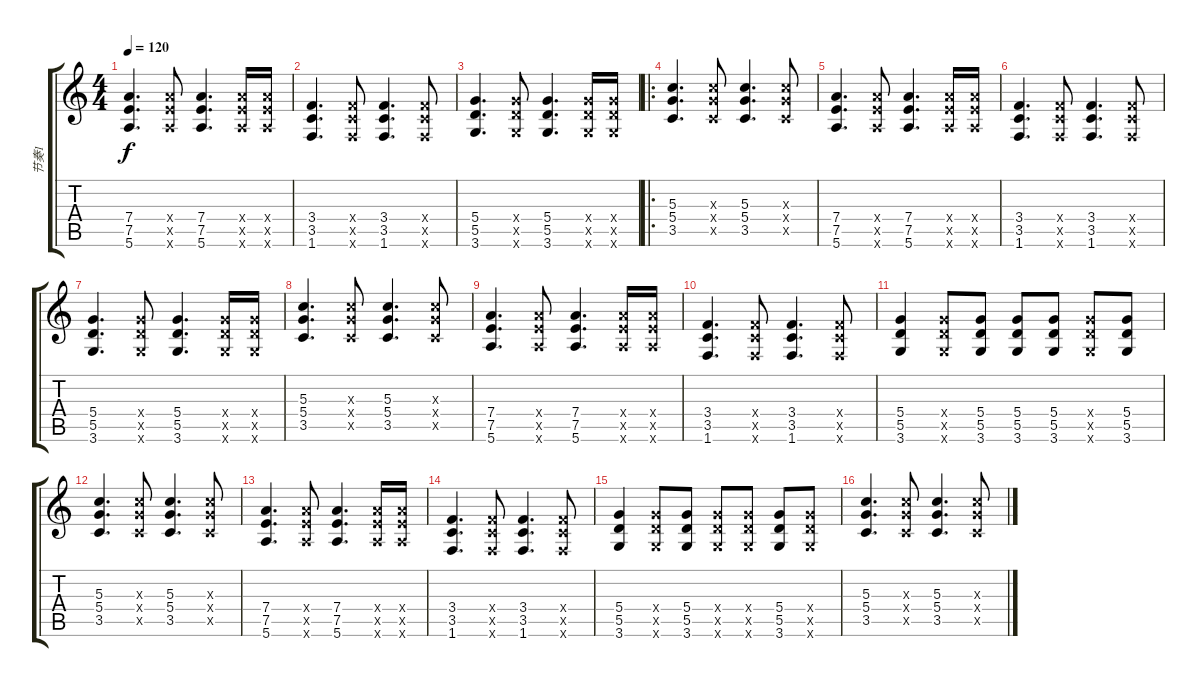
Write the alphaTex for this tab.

\track ("节奏1" "节奏1") {instrument distortionguitar}
\staff {score tabs}
\tuning (E4 B3 G3 D3 A2 E2) {hide}
\ts (4 4)
\tempo 120
\clef g2
\ks c
(7.4 7.5 5.6).4{d dy f} (7.4{x} 7.5{x} 5.6{x}).8 (7.4 7.5 5.6).4{d} (7.4{x} 7.5{x} 5.6{x}).16 (7.4{x} 7.5{x} 5.6{x}).16 |
(3.4 3.5 1.6).4{d} (3.4{x} 3.5{x} 1.6{x}).8 (3.4 3.5 1.6).4{d} (3.4{x} 3.5{x} 1.6{x}).8 |
(5.4 5.5 3.6).4{d} (5.4{x} 5.5{x} 3.6{x}).8 (5.4 5.5 3.6).4{d} (5.4{x} 5.5{x} 3.6{x}).16 (5.4{x} 5.5{x} 3.6{x}).16 |
\ro
(5.3 5.4 3.5).4{d} (5.3{x} 5.4{x} 3.5{x}).8 (5.3 5.4 3.5).4{d} (5.3{x} 5.4{x} 3.5{x}).8 |
(7.4 7.5 5.6).4{d} (7.4{x} 7.5{x} 5.6{x}).8 (7.4 7.5 5.6).4{d} (7.4{x} 7.5{x} 5.6{x}).16 (7.4{x} 7.5{x} 5.6{x}).16 |
(3.4 3.5 1.6).4{d} (3.4{x} 3.5{x} 1.6{x}).8 (3.4 3.5 1.6).4{d} (3.4{x} 3.5{x} 1.6{x}).8 |
(5.4 5.5 3.6).4{d} (5.4{x} 5.5{x} 3.6{x}).8 (5.4 5.5 3.6).4{d} (5.4{x} 5.5{x} 3.6{x}).16 (5.4{x} 5.5{x} 3.6{x}).16 |
(5.3 5.4 3.5).4{d} (5.3{x} 5.4{x} 3.5{x}).8 (5.3 5.4 3.5).4{d} (5.3{x} 5.4{x} 3.5{x}).8 |
(7.4 7.5 5.6).4{d} (7.4{x} 7.5{x} 5.6{x}).8 (7.4 7.5 5.6).4{d} (7.4{x} 7.5{x} 5.6{x}).16 (7.4{x} 7.5{x} 5.6{x}).16 |
(3.4 3.5 1.6).4{d} (3.4{x} 3.5{x} 1.6{x}).8 (3.4 3.5 1.6).4{d} (3.4{x} 3.5{x} 1.6{x}).8 |
(5.4 5.5 3.6).4 (5.4{x} 5.5{x} 3.6{x}).8 (5.4 5.5 3.6).8 (5.4 5.5 3.6).8 (5.4 5.5 3.6).8 (5.4{x} 5.5{x} 3.6{x}).8 (5.4 5.5 3.6).8 |
(5.3 5.4 3.5).4{d} (5.3{x} 5.4{x} 3.5{x}).8 (5.3 5.4 3.5).4{d} (5.3{x} 5.4{x} 3.5{x}).8 |
(7.4 7.5 5.6).4{d} (7.4{x} 7.5{x} 5.6{x}).8 (7.4 7.5 5.6).4{d} (7.4{x} 7.5{x} 5.6{x}).16 (7.4{x} 7.5{x} 5.6{x}).16 |
(3.4 3.5 1.6).4{d} (3.4{x} 3.5{x} 1.6{x}).8 (3.4 3.5 1.6).4{d} (3.4{x} 3.5{x} 1.6{x}).8 |
(5.4 5.5 3.6).4 (5.4{x} 5.5{x} 3.6{x}).8 (5.4 5.5 3.6).8 (5.4{x} 5.5{x} 3.6{x}).8 (5.4{x} 5.5{x} 3.6{x}).8 (5.4 5.5 3.6).8 (5.4{x} 5.5{x} 3.6{x}).8 |
(5.3 5.4 3.5).4{d} (5.3{x} 5.4{x} 3.5{x}).8 (5.3 5.4 3.5).4{d} (5.3{x} 5.4{x} 3.5{x}).8
